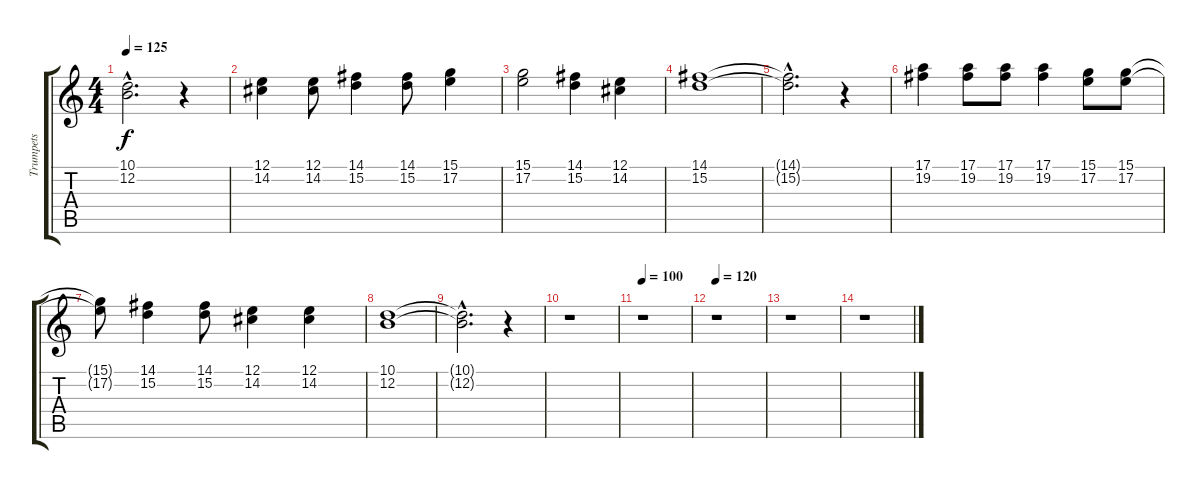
\track ("Trumpets" "Trumpets") {instrument trumpet}
\staff {score tabs}
\tuning (E4 B3 G3 D3 A2 E2) {hide}
\ts (4 4)
\tempo 125
\clef g2
\ks c
(10.1{hac t} 12.2{hac t}).2{d dy f} r.4 |
(12.1 14.2).4 (12.1 14.2).8 (14.1 15.2).4 (14.1 15.2).8 (15.1 17.2).4 |
(15.1 17.2).2 (14.1 15.2).4 (12.1 14.2).4 |
(14.1 15.2).1 |
(14.1{hac t} 15.2{hac t}).2{d} r.4 |
(17.1 19.2).4 (17.1 19.2).8 (17.1 19.2).8 (17.1 19.2).4 (15.1 17.2).8 (15.1 17.2).8 |
(15.1{t} 17.2{t}).8 (14.1 15.2).4 (14.1 15.2).8 (12.1 14.2).4 (12.1 14.2).4 |
(10.1 12.2).1 |
(10.1{hac t} 12.2{hac t}).2{d} r.4 |
r.1 |
\tempo 100
r.1 |
\tempo 120
r.1 |
r.1 |
r.1
